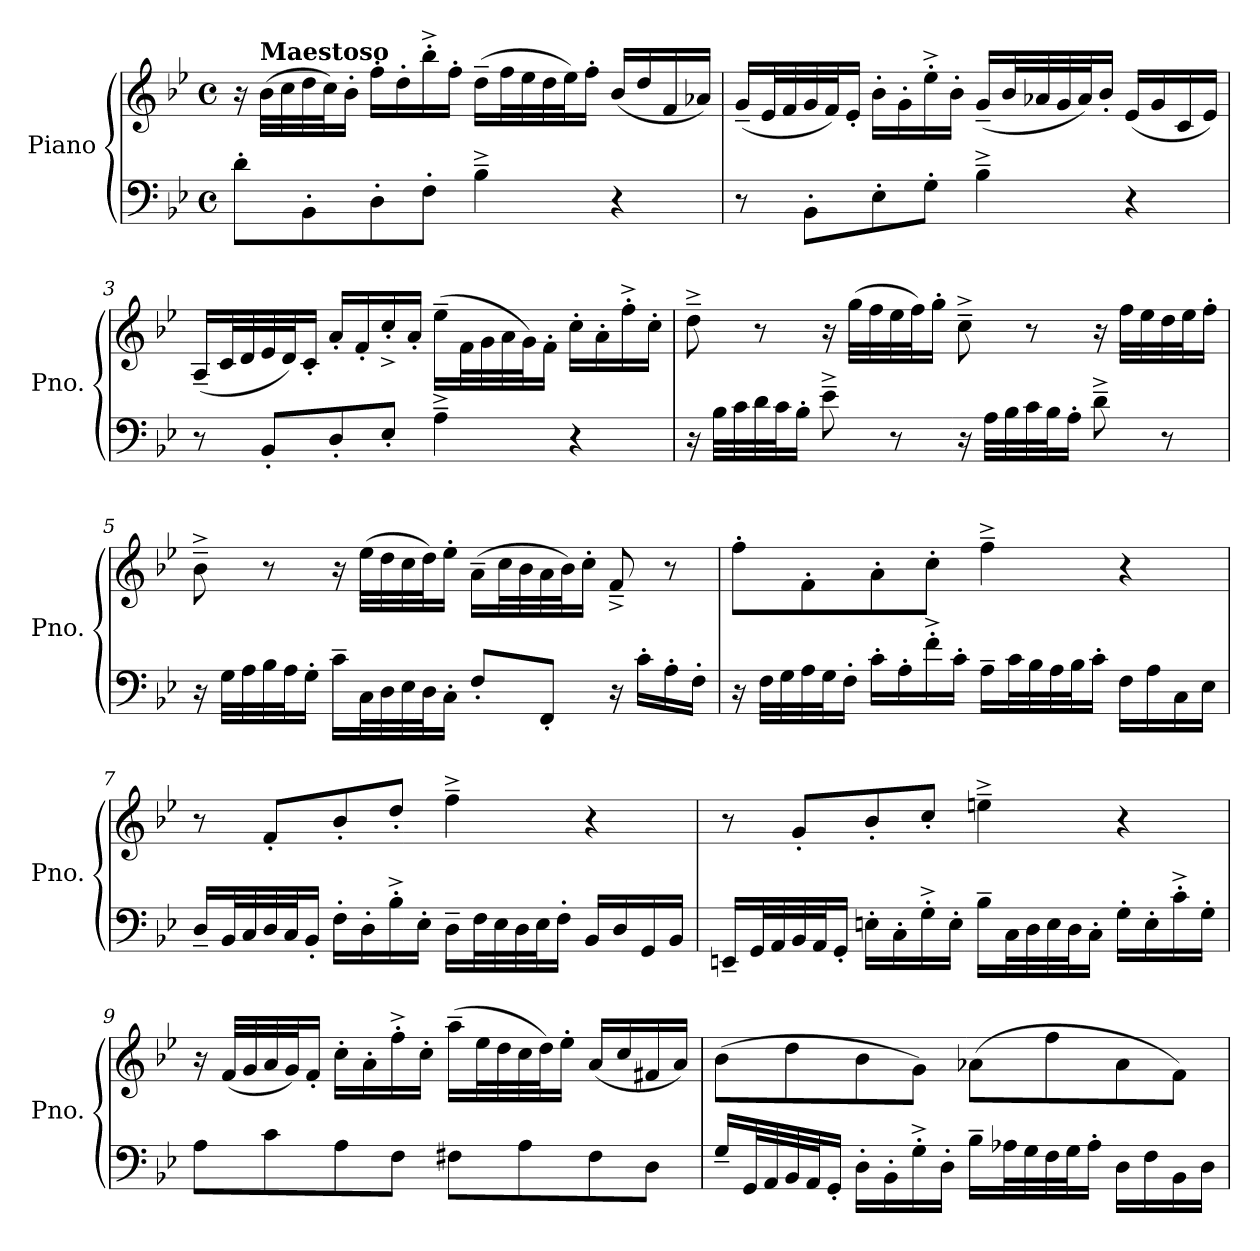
**kern	**kern	**dynam
*part1	*part1	*part1
*staff2	*staff1	*staff1/2
*I"Piano	*	*
*I'Pno.	*	*
*clefF4	*clefG2	*
*k[b-e-]	*k[b-e-]	*
*M4/4	*M4/4	*
*met(c)	*met(c)	*
=1	=1	=1
!	!	!LO:DY:b
!	!	!LO:DY:n=1:b
!	!	!LO:DY:n=2:b
8d'\L	16r	other-dynamics f other-dynamics
*	*MM85	*
!	!LO:TX:a:B:t=Maestoso	!
.	(>32b-\LLL	.
.	32cc\	.
8BB-'\	32dd\	.
.	32cc\J)	.
.	16b-'\JJ	.
8D'\	16ff'\LL	.
.	16dd'\	.
8F'\J	16bb-'^\	.
.	16ff'\JJ	.
4B-~^\	(>16dd~\LL	.
.	32ff\L	.
.	32ee-\	.
.	32dd\	.
.	32ee-\J)	.
.	16ff'\JJ	.
4r	(<16b-/LL	.
.	16dd/	.
.	16f/	.
.	16a-X/JJ)	.
=2	=2	=2
8r	(<16g~/LL	.
.	32e-/L	.
.	32f/	.
8BB-'\L	32g/	.
.	32f/J)	.
.	16e-'/JJ	.
8E-'\	16b-'\LL	.
.	16g'\	.
8G'\J	16ee-'^\	.
.	16b-'\JJ	.
4B-~^\	(<16g~/LL	.
.	32b-/L	.
.	32a-X/	.
.	32g/	.
.	32a-/J)	.
.	16b-'/JJ	.
4r	(<16e-/LL	.
.	16g/	.
.	16c/	.
.	16e-/JJ)	.
!!LO:LB:g=z
=3	=3	=3
8r	(<16A~/LL	.
.	32c/L	.
.	32d/	.
8BB-'/L	32e-/	.
.	32d/J)	.
.	16c'/JJ	.
8D'/	16a'/LL	.
.	16f'/	.
8E-'/J	16cc'^/	.
.	16a'/JJ	.
4A~^\	(>16ee-~\LL	.
.	32f\L	.
.	32g\	.
.	32a\	.
.	32g\J)	.
.	16f'\JJ	.
4r	16cc'\LL	.
.	16a'\	.
.	16ff'^\	.
.	16cc'\JJ	.
=4	=4	=4
16r	8dd~^\	.
32B-\LLL	.	.
32c\	.	.
32d\	8r	.
32c\J	.	.
16B-'\JJ	.	.
8e-~^\	16r	.
.	(>32gg\LLL	.
.	32ff\	.
8r	32ee-\	.
.	32ff\J)	.
.	16gg'\JJ	.
16r	8cc~^\	.
32A\LLL	.	.
32B-\	.	.
32c\	8r	.
32B-\J	.	.
16A'\JJ	.	.
8d~^\	16r	.
.	32ff\LLL	.
.	32ee-\	.
8r	32dd\	.
.	32ee-\J	.
.	16ff'\JJ	.
!!LO:LB:g=z
=5	=5	=5
16r	8b-~^\	.
32G\LLL	.	.
32A\	.	.
32B-\	8r	.
32A\J	.	.
16G'\JJ	.	.
16c~\LL	16r	.
32C\L	(>32ee-\LLL	.
32D\	32dd\	.
32E-\	32cc\	.
32D\J	32dd\J)	.
16C'\JJ	16ee-'\JJ	.
8F'/L	(>16a~\LL	.
.	32cc\L	.
.	32b-\	.
8FF'/J	32a\	.
.	32b-\J)	.
.	16cc'\JJ	.
16r	8f~^/	.
16c'\LL	.	.
16A'\	8r	.
16F'\JJ	.	.
=6	=6	=6
16r	8ff'\L	.
32F\LLL	.	.
32G\	.	.
32A\	8f'\	.
32G\J	.	.
16F'\JJ	.	.
16c'\LL	8a'\	.
16A'\	.	.
16f'^\	8cc'\J	.
16c'\JJ	.	.
16A~\LL	4ff~^\	.
32c\L	.	.
32B-\	.	.
32A\	.	.
32B-\J	.	.
16c'\JJ	.	.
16F\LL	4r	.
16A\	.	.
16C\	.	.
16E-\JJ	.	.
!!LO:LB:g=z
=7	=7	=7
16D~/LL	8r	.
32BB-/L	.	.
32C/	.	.
32D/	8f'/L	.
32C/J	.	.
16BB-'/JJ	.	.
16F'\LL	8b-'/	.
16D'\	.	.
16B-'^\	8dd'/J	.
16E-'\JJ	.	.
16D~\LL	4ff~^\	.
32F\L	.	.
32E-\	.	.
32D\	.	.
32E-\J	.	.
16F'\JJ	.	.
16BB-/LL	4r	.
16D/	.	.
16GG/	.	.
16BB-/JJ	.	.
=8	=8	=8
16EEn~/LL	8r	.
32GG/L	.	.
32AA/	.	.
32BB-/	8g'/L	.
32AA/J	.	.
16GG'/JJ	.	.
16En'\LL	8b-'/	.
16C'\	.	.
16G'^\	8cc'/J	.
16E'\JJ	.	.
16B-~\LL	4een~^\	.
32C\L	.	.
32D\	.	.
32E\	.	.
32D\J	.	.
16C'\JJ	.	.
16G'\LL	4r	.
16E'\	.	.
16c'^\	.	.
16G'\JJ	.	.
!!LO:LB:g=z
=9	=9	=9
8A\L	16r	.
.	(<32f/LLL	.
.	32g/	.
8c\	32a/	.
.	32g/J)	.
.	16f'/JJ	.
8A\	16cc'\LL	.
.	16a'\	.
8F\J	16ff'^\	.
.	16cc'\JJ	.
8F#X\L	(>16aa~\LL	.
.	32ee-\L	.
.	32dd\	.
8A\	32cc\	.
.	32dd\J)	.
.	16ee-'\JJ	.
8F#\	(<16a/LL	.
.	16cc/	.
8D\J	16f#X/	.
.	16a/JJ)	.
=10	=10	=10
16G~/LL	(>8b-\L	.
32GG/L	.	.
32AA/	.	.
32BB-/	8dd\	.
32AA/J	.	.
16GG'/JJ	.	.
16D'\LL	8b-\	.
16BB-'\	.	.
16G'^\	8g\J)	.
16D'\JJ	.	.
16B-~\LL	(>8a-X\L	.
32A-X\L	.	.
32G\	.	.
32F\	8ff\	.
32G\J	.	.
16A-'\JJ	.	.
16D\LL	8a-\	.
16F\	.	.
16BB-\	8f\J)	.
16D\JJ	.	.
=	=	=
*-	*-	*-
